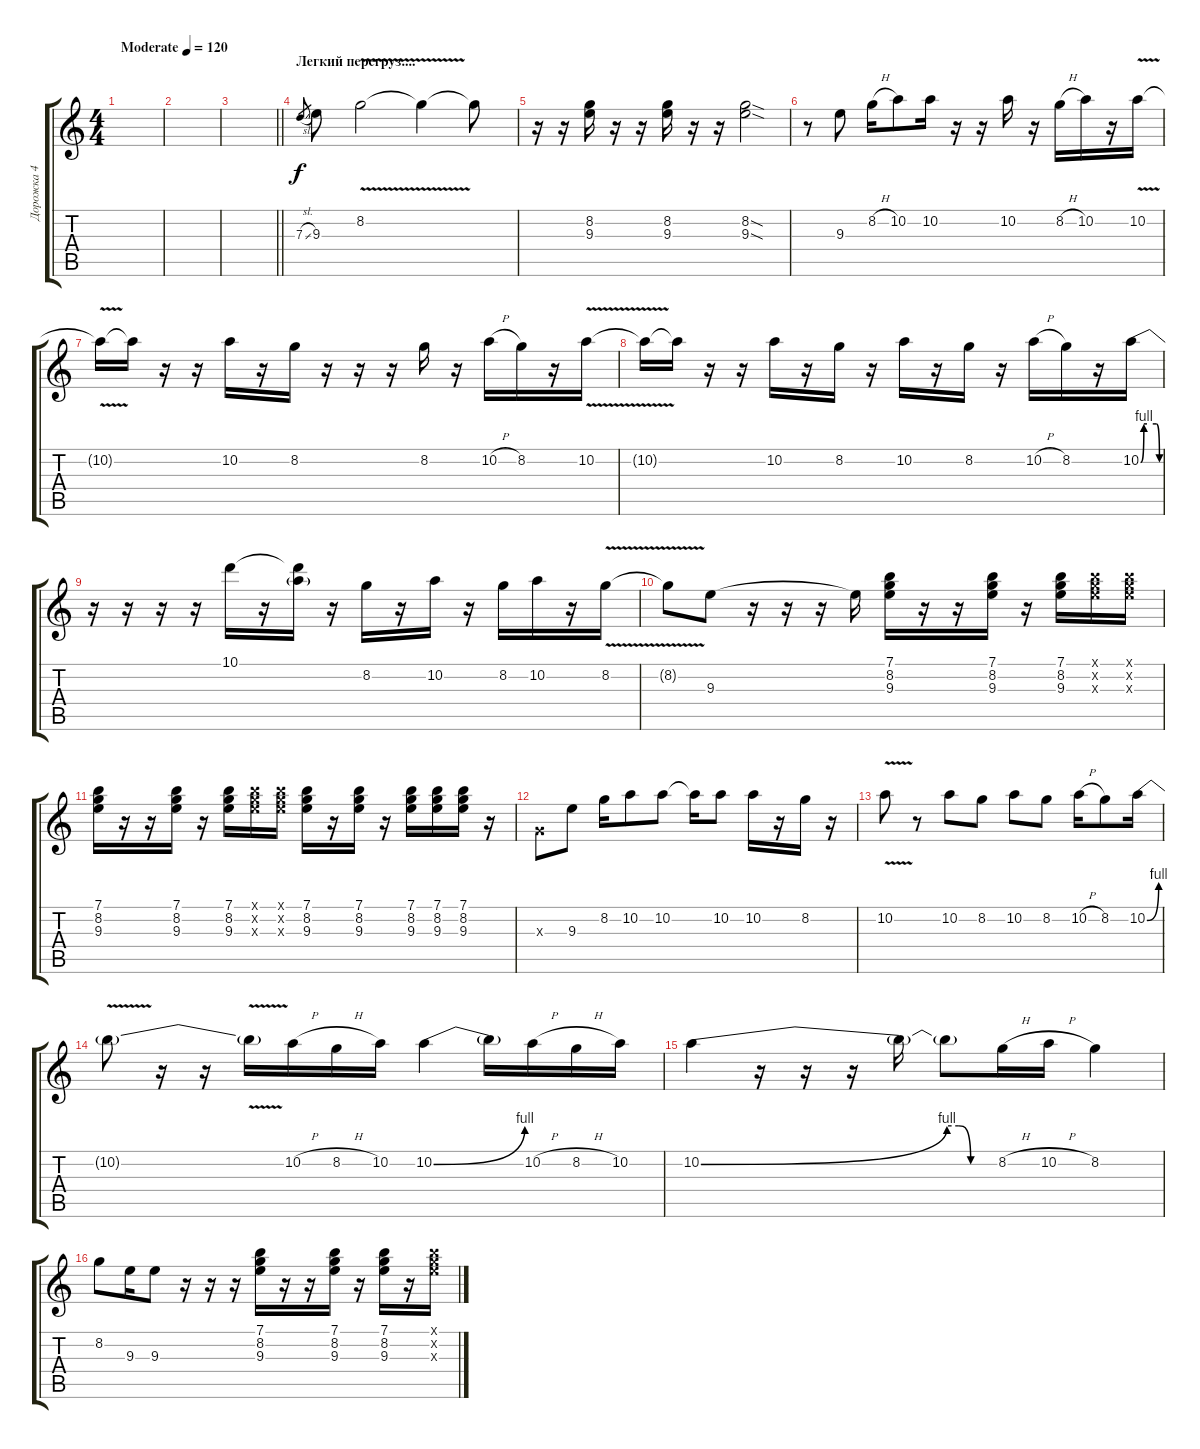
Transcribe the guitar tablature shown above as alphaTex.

\track ("Дорожка 4" "Дорожка 4") {instrument overdrivenguitar}
\staff {score tabs}
\tuning (E4 B3 G3 D3 A2 E2) {hide}
\ts (4 4)
\tempo (120 "Moderate")
\clef g2
\ks c
|
|
\barLineRight lightlight
|
\section ("" "Легкий перегруз....")
7.3{sl}.8{gr} 9.3.8 8.2{v}.2 8.2{t}.4 8.2{t}.8 |
r.16 r.16 (8.2 9.3).16 r.16 r.16 (8.2 9.3).16 r.16 r.16 (8.2{sod} 9.3{sod}).2 |
r.8 9.3.8 8.2{h}.16 10.2.8 10.2.16 r.16 r.16 10.2.16 r.16 8.2{h}.16 10.2.16 r.16 10.2{v}.16 |
10.2{t}.16 10.2{t}.16 r.16 r.16 10.2.16 r.16 8.2.16 r.16 r.16 r.16 8.2.16 r.16 10.2{h}.16 8.2.16 r.16 10.2{v}.16 |
10.2{t}.16 10.2{t}.16 r.16 r.16 10.2.16 r.16 8.2.16 r.16 10.2.16 r.16 8.2.16 r.16 10.2{h}.16 8.2.16 r.16 10.2{be (custom 0 0 10 4 20 4 50 4 60 0)}.16 |
r.16 r.16 r.16 r.16 10.1.16 r.16 (10.1{t} 10.2{t}).16 r.16 8.2.16 r.16 10.2.16 r.16 8.2.16 10.2.16 r.16 8.2{v}.16 |
8.2{t}.8 9.3.8 r.16 r.16 r.16 9.3{t}.16 (7.1 8.2 9.3).16 r.16 r.16 (7.1 8.2 9.3).16 r.16 (7.1 8.2 9.3).16 (7.1{x} 8.2{x} 9.3{x}).16 (7.1{x} 8.2{x} 9.3{x}).16 |
(7.1 8.2 9.3).16 r.16 r.16 (7.1 8.2 9.3).16 r.16 (7.1 8.2 9.3).16 (7.1{x} 8.2{x} 9.3{x}).16 (7.1{x} 8.2{x} 9.3{x}).16 (7.1 8.2 9.3).16 r.16 (7.1 8.2 9.3).16 r.16 (7.1 8.2 9.3).16 (7.1 8.2 9.3).16 (7.1 8.2 9.3).16 r.16 |
0.3{x}.8 9.3.8 8.2.16 10.2.8 10.2.8 10.2{t}.16 10.2.8 10.2.16 r.16 8.2.16 r.16 |
10.2{v}.8 r.8 10.2.8 8.2.8 10.2.8 8.2.8 10.2{h}.16 8.2.8 10.2{be (bend 0 0 60 4)}.16 |
10.2{v t}.8 r.16 r.16 10.2{t}.16 10.2{h}.16 8.2{h}.16 10.2.16 10.2{be (bend 0 0 60 4)}.4 10.2{t}.16 10.2{h}.16 8.2{h}.16 10.2.16 |
10.2{be (bend 0 0 60 4)}.4 r.16 r.16 r.16 10.2{t}.16 10.2{be (custom 0 4 15 4 30 0 60 0) t}.8 8.2{h}.16 10.2{h}.16 8.2.4 |
8.2.8 9.3.16 9.3.8 r.16 r.16 r.16 (7.1 8.2 9.3).16 r.16 r.16 (7.1 8.2 9.3).16 r.16 (7.1 8.2 9.3).16 r.16 (7.1{x} 8.2{x} 9.3{x}).16
